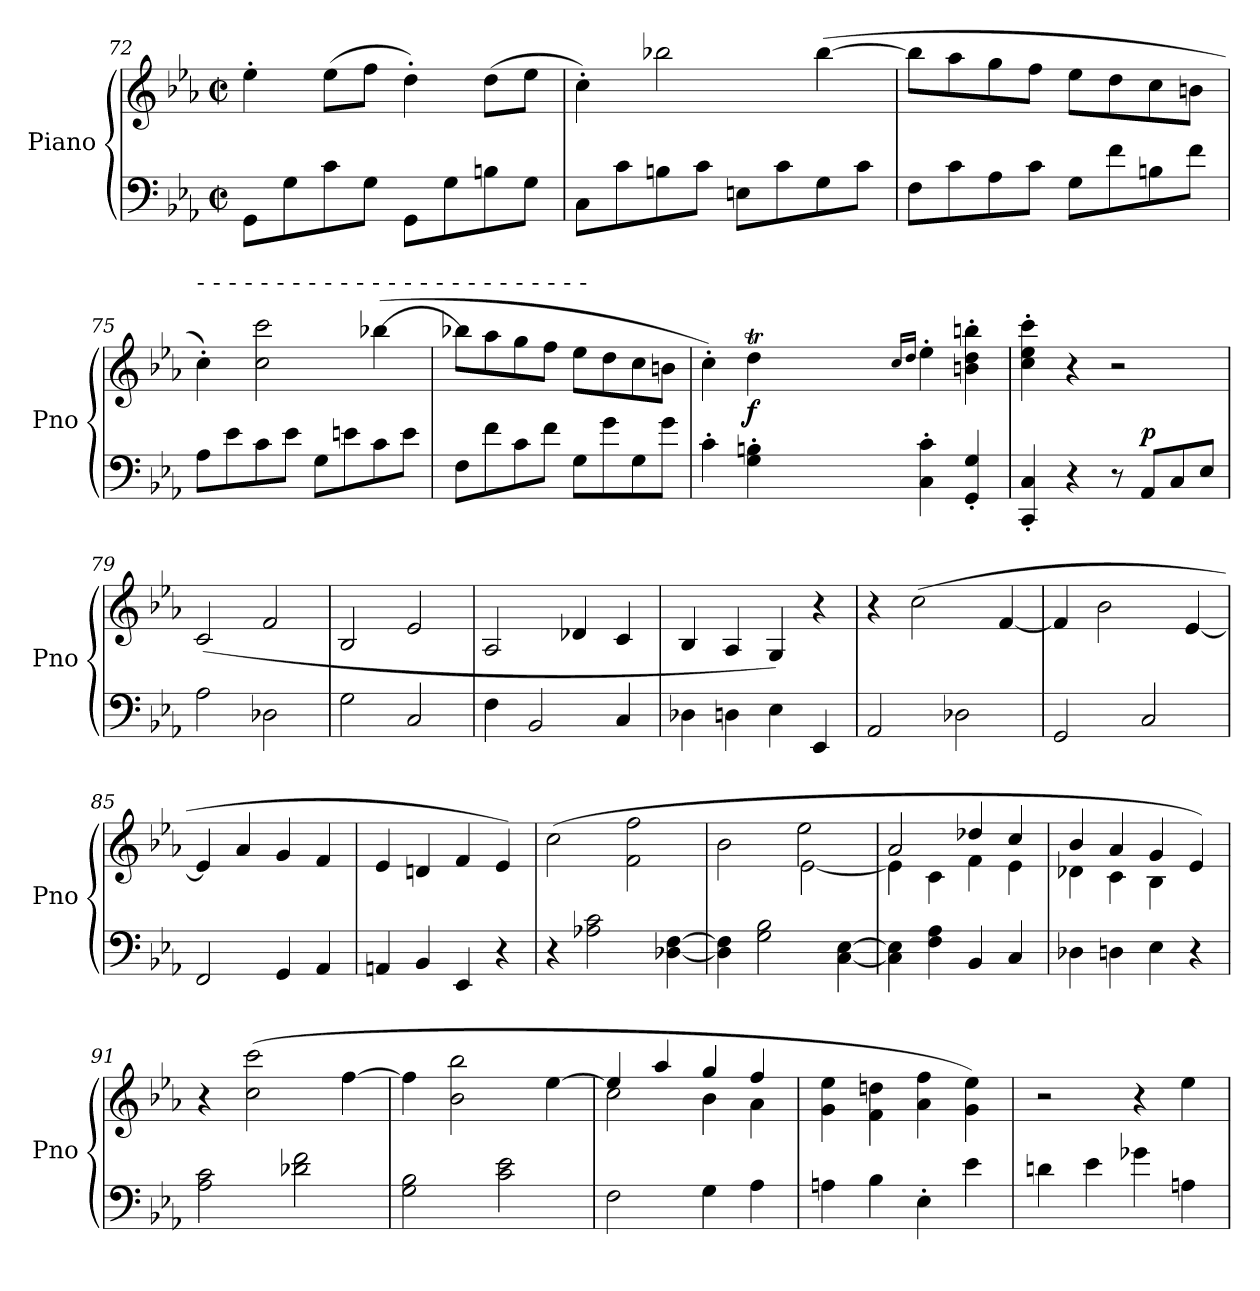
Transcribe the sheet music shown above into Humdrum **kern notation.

**kern	**kern	**dynam
*part1	*part1	*part1
*staff2	*staff1	*staff1/2
*I"Piano	*	*
*I'Pno	*	*
*clefF4	*clefG2	*
*k[b-e-a-]	*k[b-e-a-]	*
*M4/4	*M4/4	*
*met(c|)	*met(c|)	*
=72	=72	=72
8GG\L	4ee-'\	.
8G\	.	.
8c\	(8ee-\L	.
8G\J	8ff\J	.
8GG\L	4dd'\)	.
8G\	.	.
8Bn\	(8dd\L	.
8G\J	8ee-\J	.
=73	=73	=73
!	!	!LO:DY:b
8C\L	4cc'\)	other-dynamics
8c\	.	.
8Bn\	2bb-X\	.
8c\J	.	.
8En\L	.	.
8c\	.	.
8G\	([4bb-\	.
8c\J	.	.
=74	=74	=74
8F\L	8bb-\L]	.
8c\	8aa-\	.
8A-\	8gg\	.
8c\J	8ff\J	.
8G\L	8ee-\L	.
8f\	8dd\	.
8Bn\	8cc\	.
8f\J	8bn\J	.
!!LO:LB:g=z
=75	=75	=75
!	!LO:TX:a:t=-  -  -  -  -  -  -  -  -  -  -  -  -  -  -  -  -  -  -  -  -  -  -  -  -	!
8A-\L	4cc'\)	.
8e-\	.	.
8c\	2cc\ 2ccc\	.
8e-\J	.	.
8G\L	.	.
8en\	.	.
8c\	([4bb-X\	.
8e\J	.	.
=76	=76	=76
8F\L	8bb-X\L]	.
8f\	8aa-\	.
8c\	8gg\	.
8f\J	8ff\J	.
8G\L	8ee-\L	.
8g\	8dd\	.
8G\	8cc\	.
8g\J	8bn\J	.
=77	=77	=77
*	*^	*
4c'\	4cc'\)	4ryy	.
!	!	!	!LO:DY:b
4G\' 4Bn\'	4ddt\	32ee-yy	f
.	.	32ddyy	.
.	.	32ee-yy	.
.	.	32ddyy	.
.	.	32ee-yy	.
.	.	32ddyy	.
.	.	32ccyy	.
.	.	32ddyy	.
.	16qcc/LL	.	.
.	16qdd/JJ	.	.
4C\' 4c\'	4ee-'\	2ryy	.
4GG/' 4G/'	4bn\' 4dd\' 4bbn\'	.	.
*	*v	*v	*
=78	=78	=78
4CC/' 4C/'	4cc\' 4ee-\' 4ccc\'	.
4r	4r	.
8r	2r	.
!	!	!LO:DY:a=2
8AA-/L	.	p
8C/	.	.
8E-/J	.	.
!!LO:LB:g=z
=79	=79	=79
2A-\	(2c/	.
2D-X\	2f/	.
=80	=80	=80
2G\	2B-/	.
2C/	2e-/	.
!!LO:LB:g=z
=81	=81	=81
4F\	2A-/	.
2BB-/	.	.
.	4d-X/	.
4C/	4c/	.
=82	=82	=82
4D-X\	4B-/	.
4Dn\	4A-/	.
4E-\	4G/)	.
4EE-/	4r	.
=83	=83	=83
2AA-/	4r	.
.	(2cc\	.
2D-X\	.	.
.	[4f/	.
=84	=84	=84
2GG/	4f/]	.
.	2b-\	.
2C/	.	.
.	[4e-/	.
=85	=85	=85
2FF/	4e-/]	.
.	4a-/	.
4GG/	4g/	.
4AA-/	4f/	.
=86	=86	=86
4AAn/	4e-/	.
4BB-/	4dn/	.
4EE-/	4f/	.
4r	4e-/)	.
=87	=87	=87
4r	(2cc\	.
2A-X\ 2c\	.	.
.	2f\ 2ff\	.
[4D-X\ [4F\	.	.
=88	=88	=88
*	*^	*
4D-\] 4F\]	2b-\	2ryy	.
2G\ 2B-\	.	.	.
.	2ee-\	[2e-\	.
[4C\ [4E-\	.	.	.
!!LO:LB:g=z	!!
=89	=89	=89	=89
4C\] 4E-\]	2a-/	4e-\]	.
4F\ 4A-\	.	4c\	.
4BB-/	4dd-X/	4f\	.
4C/	4cc/	4e-\	.
=90	=90	=90	=90
4D-X\	4b-/	4d-X\	.
4Dn\	4a-/	4c\	.
4E-\	4g/	4B-\	.
4r	4e-/)	4ryy	.
*	*v	*v	*
=91	=91	=91
2A-\ 2c\	4r	.
.	(2cc\ 2ccc\	.
2d-X\ 2f\	.	.
.	[4ff\	.
=92	=92	=92
2G\ 2B-\	4ff\]	.
.	2b-\ 2bb-\	.
2c\ 2e-\	.	.
.	[4ee-\	.
=93	=93	=93
*	*^	*
2F\	4ee-/]	2cc\	.
.	4aa-/	.	.
4G\	4gg/	4b-\	.
4A-\	4ff/	4a-\	.
*	*v	*v	*
=94	=94	=94
4An\	4g\ 4ee-\	.
4B-\	4f\ 4ddn\	.
4E-'\	4a-\ 4ff\	.
4e-\	4g\ 4ee-\)	.
=95	=95	=95
4dn\	2r	.
4e-\	.	.
4g-X\	4r	.
4An\	4ee-\	.
=	=	=
*-	*-	*-
